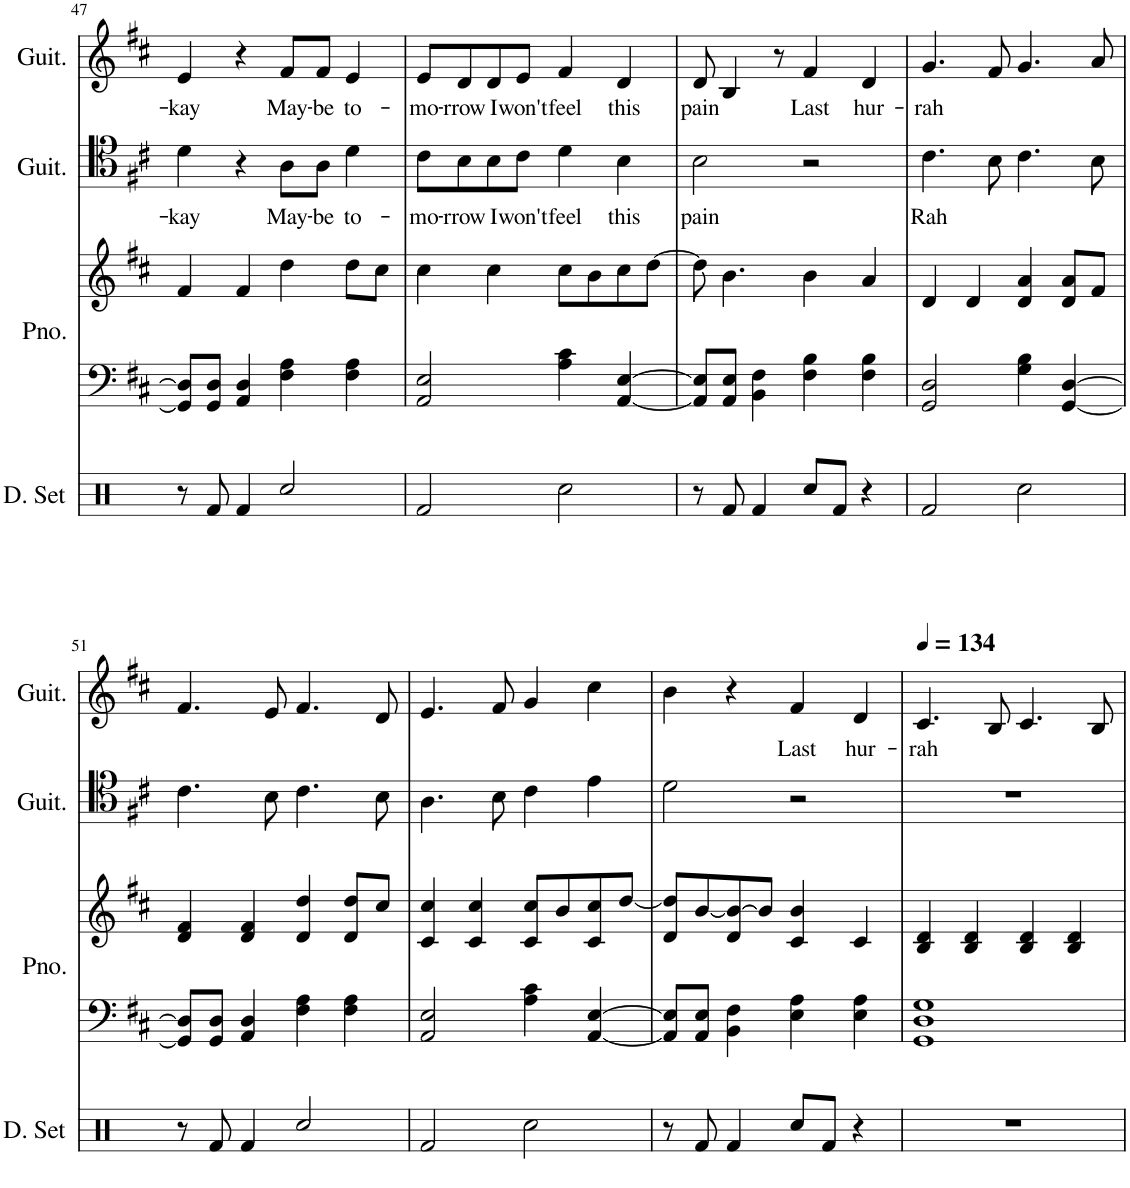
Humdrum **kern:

**kern	**kern	**kern	**kern	**text	**kern	**text
*part4	*part3	*part3	*part2	*part2	*part1	*part1
*staff5	*staff4	*staff3	*staff2	*staff2	*staff1	*staff1
*I"Drumset	*I"Piano	*	*I"Classical Guitar	*	*I"Classical Guitar	*
*I'D. Set	*I'Pno.	*	*I'Guit.	*	*I'Guit.	*
!!LO:PB:g=z
*clefX	*clefF4	*clefG2	*clefC4	*	*clefG2	*
*k[]	*k[f#c#]	*k[f#c#]	*k[f#c#]	*	*k[f#c#]	*
*M4/4	*M4/4	*M4/4	*M4/4	*	*M4/4	*
=47	=47	=47	=47	=47	=47	=47
!	!	!	!	!LO:LY:b	!	!LO:LY:b
8r	8GG/] 8D/]L	4f#/	4d\	-kay	4e/	-kay
8Rf/	8GG/ 8D/J	.	.	.	.	.
4Rf/	4AA/ 4D/	4f#/	4r	.	4r	.
!	!	!	!	!LO:LY:b	!	!LO:LY:b
2Rcc/	4F#\ 4A\	4dd\	8A\L	May-	8f#/L	May-
!	!	!	!	!LO:LY:b	!	!LO:LY:b
.	.	.	8A\J	-be	8f#/J	-be
!	!	!	!	!LO:LY:b	!	!LO:LY:b
.	4F#\ 4A\	8dd\L	4d\	to-	4e/	to-
.	.	8cc#\J	.	.	.	.
=48	=48	=48	=48	=48	=48	=48
!	!	!	!	!LO:LY:b	!	!LO:LY:b
2Rf/	2AA/ 2E/	4cc#\	8c#\L	-mo-	8e/L	-mo-
!	!	!	!	!LO:LY:b	!	!LO:LY:b
.	.	.	8B\	-rrow	8d/	-rrow
!	!	!	!	!LO:LY:b	!	!LO:LY:b
.	.	4cc#\	8B\	I	8d/	I
!	!	!	!	!LO:LY:b	!	!LO:LY:b
.	.	.	8c#\J	won't	8e/J	won't
!	!	!	!	!LO:LY:b	!	!LO:LY:b
2Rcc\	4A\ 4c#\	8cc#\L	4d\	feel	4f#/	feel
.	.	8b\	.	.	.	.
!	!	!	!	!LO:LY:b	!	!LO:LY:b
.	[4AA/ [4E/	8cc#\	4B\	this	4d/	this
.	.	[8dd\J	.	.	.	.
=49	=49	=49	=49	=49	=49	=49
!	!	!	!	!LO:LY:b	!	!LO:LY:b
8r	8AA/] 8E/]L	8dd\]	2B\	pain	8d/	pain
8Rf/	8AA/ 8E/J	4.b\	.	.	4B/	.
4Rf/	4BB\ 4F#\	.	.	.	.	.
.	.	.	.	.	8r	.
!	!	!	!	!	!	!LO:LY:b
8Rcc/L	4F#\ 4B\	4b\	2r	.	4f#/	Last
8Rf/J	.	.	.	.	.	.
!	!	!	!	!	!	!LO:LY:b
4r	4F#\ 4B\	4a/	.	.	4d/	hur-
=50	=50	=50	=50	=50	=50	=50
!	!	!	!	!LO:LY:b	!	!LO:LY:b
2Rf/	2GG/ 2D/	4d/	4.c#\	Rah	4.g/	-rah
.	.	4d/	.	.	.	.
.	.	.	8B\	.	8f#/	.
2Rcc\	4G\ 4B\	4d/ 4a/	4.c#\	.	4.g/	.
.	[4GG/ [4D/	8d/ 8a/L	.	.	.	.
.	.	8f#/J	8B\	.	8a/	.
!!LO:LB:g=z
=51	=51	=51	=51	=51	=51	=51
8r	8GG/] 8D/]L	4d/ 4f#/	4.c#\	.	4.f#/	.
8Rf/	8GG/ 8D/J	.	.	.	.	.
4Rf/	4AA/ 4D/	4d/ 4f#/	.	.	.	.
.	.	.	8B\	.	8e/	.
2Rcc/	4F#\ 4A\	4d/ 4dd/	4.c#\	.	4.f#/	.
.	4F#\ 4A\	8d/ 8dd/L	.	.	.	.
.	.	8cc#/J	8B\	.	8d/	.
=52	=52	=52	=52	=52	=52	=52
2Rf/	2AA/ 2E/	4c#/ 4cc#/	4.A\	.	4.e/	.
.	.	4c#/ 4cc#/	.	.	.	.
.	.	.	8B\	.	8f#/	.
2Rcc\	4A\ 4c#\	8c#/ 8cc#/L	4c#\	.	4g/	.
.	.	8b/	.	.	.	.
.	[4AA/ [4E/	8c#/ 8cc#/	4e\	.	4cc#\	.
.	.	[8dd/J	.	.	.	.
=53	=53	=53	=53	=53	=53	=53
8r	8AA/] 8E/]L	8d/ 8dd/]L	2d\	.	4b\	.
8Rf/	8AA/ 8E/J	[8b/	.	.	.	.
4Rf/	4BB\ 4F#\	8d/ 8b/_	.	.	4r	.
.	.	8b/J]	.	.	.	.
!	!	!	!	!	!	!LO:LY:b
8Rcc/L	4E\ 4A\	4c#/ 4b/	2r	.	4f#/	Last
8Rf/J	.	.	.	.	.	.
!	!	!	!	!	!	!LO:LY:b
4r	4E\ 4A\	4c#/	.	.	4d/	hur-
=54	=54	=54	=54	=54	=54	=54
*	*	*	*	*	*MM134	*
!	!	!	!	!	!	!LO:LY:b
1r	1GG 1D 1G	4B/ 4d/	1r	.	4.c#/	-rah
.	.	4B/ 4d/	.	.	.	.
.	.	.	.	.	8B/	.
.	.	4B/ 4d/	.	.	4.c#/	.
.	.	4B/ 4d/	.	.	.	.
.	.	.	.	.	8B/	.
=	=	=	=	=	=	=
*-	*-	*-	*-	*-	*-	*-
